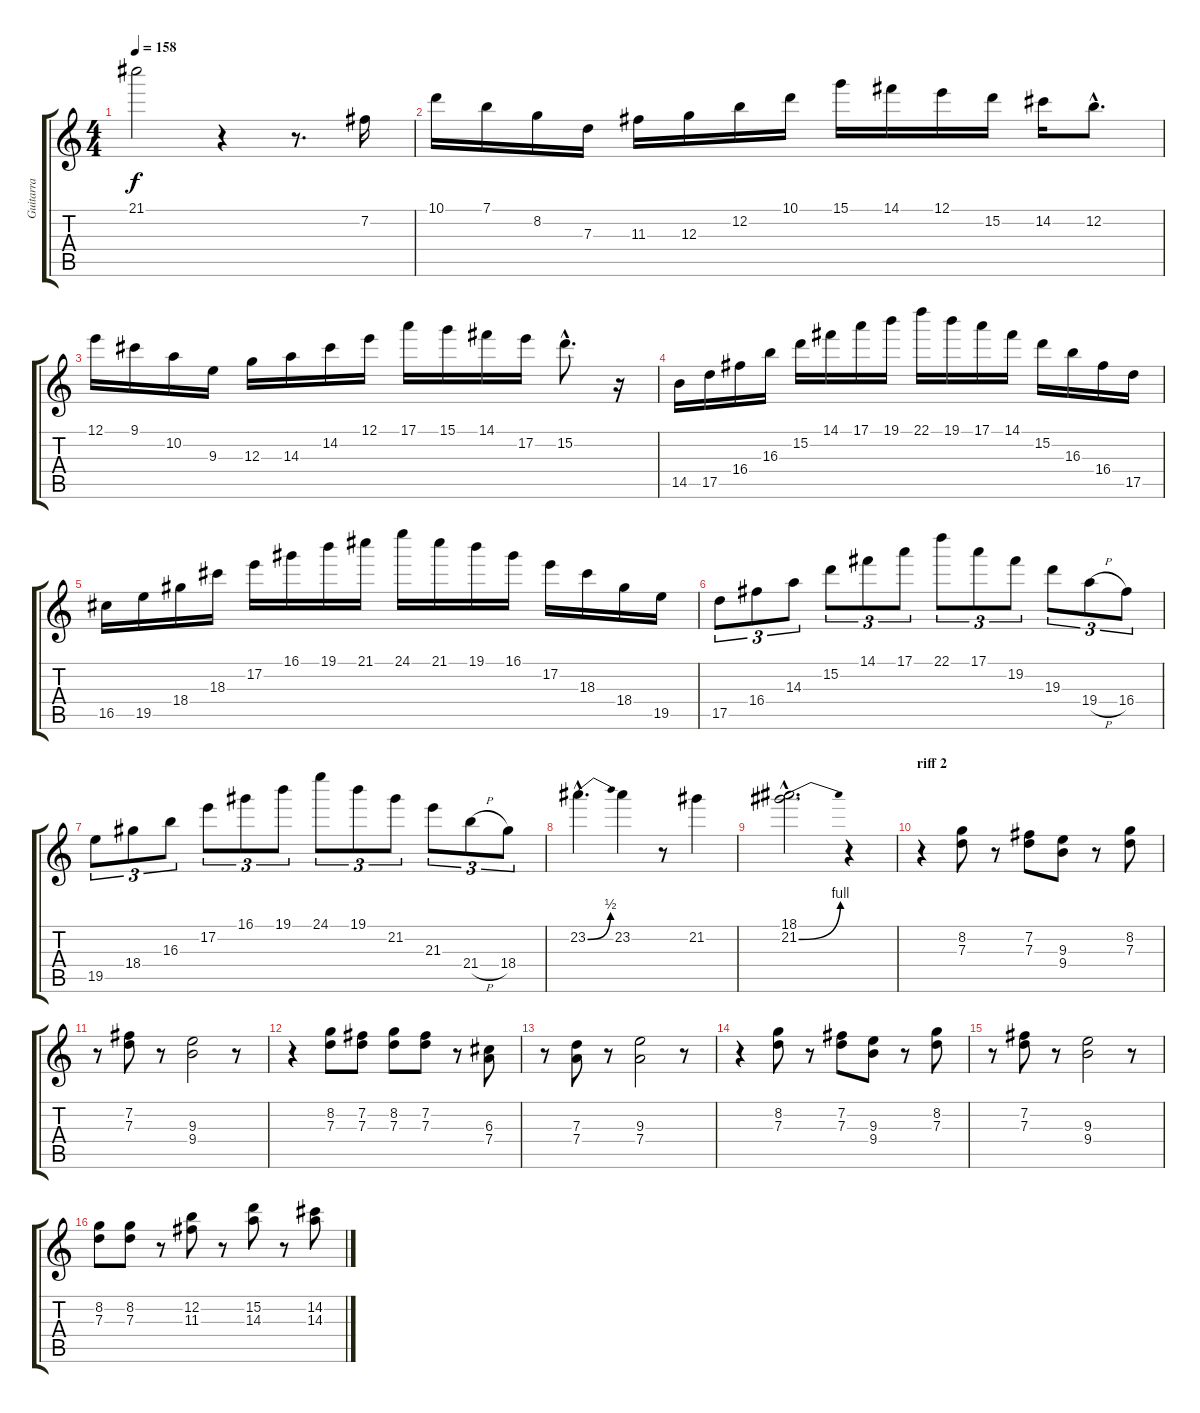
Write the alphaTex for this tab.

\track ("Guitarra" "Guitarra") {instrument distortionguitar}
\staff {score tabs}
\tuning (E4 B3 G3 D3 A2 E2) {hide}
\ts (4 4)
\tempo 158
\clef g2
\ks c
21.1{t}.2{dy f} r.4 r.8{d} 7.2.16 |
10.1.16 7.1.16 8.2.16 7.3.16 11.3.16 12.3.16 12.2.16 10.1.16 15.1.16 14.1.16 12.1.16 15.2.16 14.2.16 12.2{hac}.8{d} |
12.1.16 9.1.16 10.2.16 9.3.16 12.3.16 14.3.16 14.2.16 12.1.16 17.1.16 15.1.16 14.1.16 17.2.16 15.2{hac}.8{d} r.16 |
14.5.16 17.5.16 16.4.16 16.3.16 15.2.16 14.1.16 17.1.16 19.1.16 22.1.16 19.1.16 17.1.16 14.1.16 15.2.16 16.3.16 16.4.16 17.5.16 |
16.5.16 19.5.16 18.4.16 18.3.16 17.2.16 16.1.16 19.1.16 21.1.16 24.1.16 21.1.16 19.1.16 16.1.16 17.2.16 18.3.16 18.4.16 19.5.16 |
17.5.8{tu (3 2)} 16.4.8{tu (3 2)} 14.3.8{tu (3 2)} 15.2.8{tu (3 2)} 14.1.8{tu (3 2)} 17.1.8{tu (3 2)} 22.1.8{tu (3 2)} 17.1.8{tu (3 2)} 19.2.8{tu (3 2)} 19.3.8{tu (3 2)} 19.4{h}.8{tu (3 2)} 16.4.8{tu (3 2)} |
19.5.8{tu (3 2)} 18.4.8{tu (3 2)} 16.3.8{tu (3 2)} 17.2.8{tu (3 2)} 16.1.8{tu (3 2)} 19.1.8{tu (3 2)} 24.1.8{tu (3 2)} 19.1.8{tu (3 2)} 21.2.8{tu (3 2)} 21.3.8{tu (3 2)} 21.4{h}.8{tu (3 2)} 18.4.8{tu (3 2)} |
23.2{be (bend 0 0 60 2) hac}.4{d} 23.2.4 r.8 21.2.4 |
(18.1{hac} 21.2{be (bend 0 0 60 4) hac}).2{d} r.4 |
\section ("" "riff 2")
r.4 (8.2 7.3).8 r.8 (7.2 7.3).8 (9.3 9.4).8 r.8 (8.2 7.3).8 |
r.8 (7.2 7.3).8 r.8 (9.3 9.4).2 r.8 |
r.4 (8.2 7.3).8 (7.2 7.3).8 (8.2 7.3).8 (7.2 7.3).8 r.8 (6.3 7.4).8 |
r.8 (7.3 7.4).8 r.8 (9.3 7.4).2 r.8 |
r.4 (8.2 7.3).8 r.8 (7.2 7.3).8 (9.3 9.4).8 r.8 (8.2 7.3).8 |
r.8 (7.2 7.3).8 r.8 (9.3 9.4).2 r.8 |
(8.2 7.3).8 (8.2 7.3).8 r.8 (12.2 11.3).8 r.8 (15.2 14.3).8 r.8 (14.2 14.3).8
